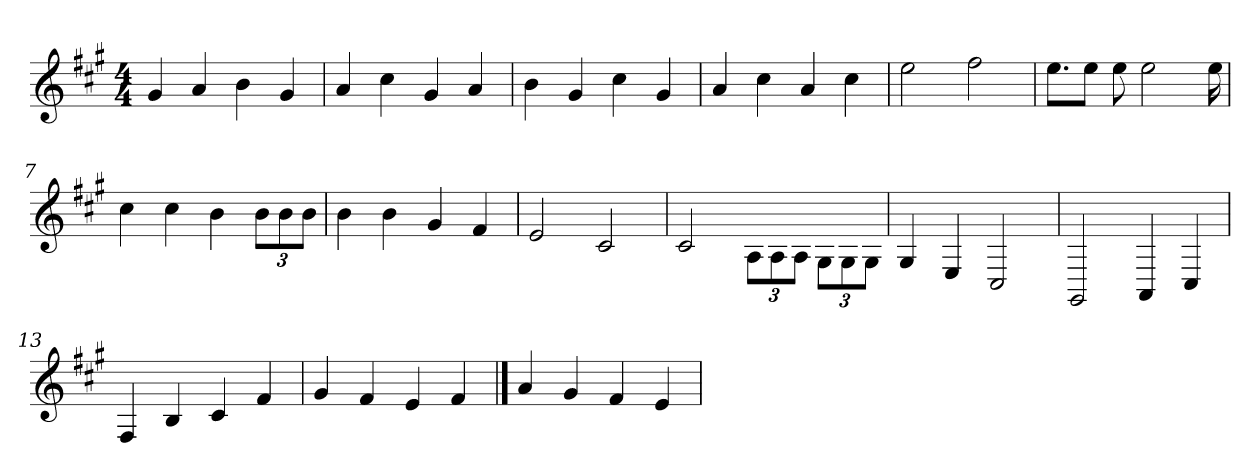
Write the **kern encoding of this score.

**kern
*part1
*staff1
*
*k[f#c#g#]
*M4/4
*MM175
=1
4g#
4a
4b
4g#
=2
4a
4cc#
4g#
4a
=3
4b
4g#
4cc#
4g#
=4
4a
4cc#
4a
4cc#
!!LO:LB:g=z
=5
2ee
2ff#
=6
8.ee\L
8ee\J
8ee
2ee
16ee
=7
4cc#
4cc#
4b
12b\L
12b\
12b\J
=8
4b
4b
4g#
4f#
!!LO:LB:g=z
=9
2e
2c#
=10
2c#
12A\L
12A\
12A\J
12G#\L
12G#\
12G#\J
=11
4G#
4E
2C#
=12
2GG#
4AA
4C#
!!LO:LB:g=z
=13
4F#
4B
4c#
4f#
=14
4g#
4f#
4e
4f#
==15
4a
4g#
4f#
4e
=
*-
